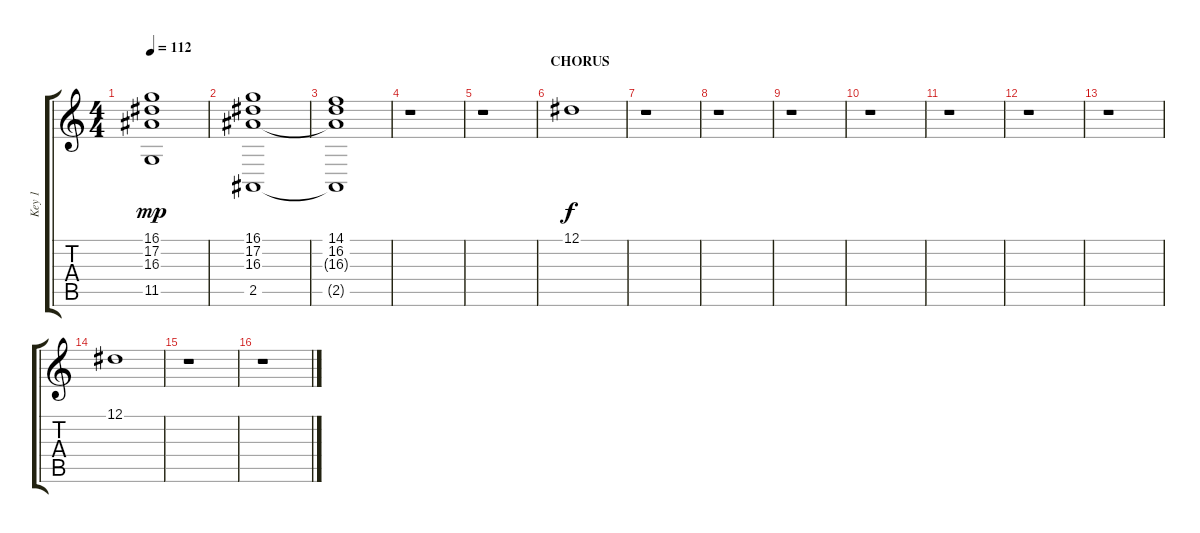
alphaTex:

\track ("Key 1" "Key 1") {instrument synthstrings1}
\staff {score tabs}
\tuning (Eb4 Bb3 Gb3 Db3 Ab2 Eb2) {hide}
\ts (4 4)
\tempo 112
\clef g2
\ks c
(16.1 17.2 16.3 11.5).1{dy mp} |
(16.1 17.2 16.3 2.5).1 |
(14.1 16.2 16.3{t} 2.5{t}).1 |
r.1 |
r.1 |
\section ("" "CHORUS")
12.1.1{dy f volume 10 instrument tubularbells} |
r.1 |
r.1 |
r.1 |
r.1 |
r.1 |
r.1 |
r.1 |
12.1.1 |
r.1 |
r.1
